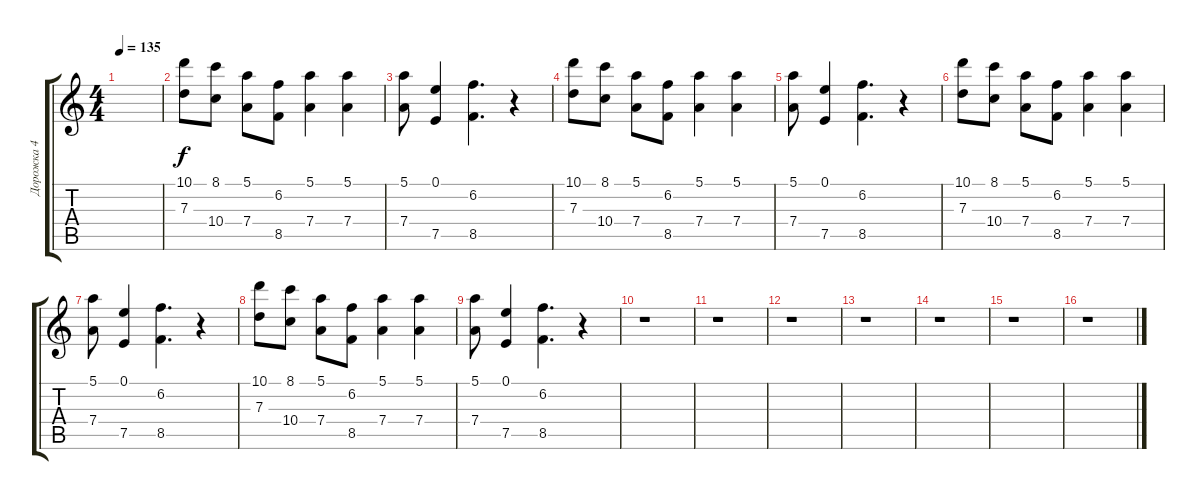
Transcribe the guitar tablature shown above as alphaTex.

\track ("Дорожка 4" "Дорожка 4") {instrument distortionguitar}
\staff {score tabs}
\tuning (E4 B3 G3 D3 A2 E2) {hide}
\ts (4 4)
\tempo 135
\clef g2
\ks c
|
(10.1 7.3).8 (8.1 10.4).8 (5.1 7.4).8 (6.2 8.5).8 (5.1 7.4).4 (5.1 7.4).4 |
(5.1 7.4).8 (0.1 7.5).4 (6.2 8.5).4{d} r.4 |
(10.1 7.3).8 (8.1 10.4).8 (5.1 7.4).8 (6.2 8.5).8 (5.1 7.4).4 (5.1 7.4).4 |
(5.1 7.4).8 (0.1 7.5).4 (6.2 8.5).4{d} r.4 |
(10.1 7.3).8 (8.1 10.4).8 (5.1 7.4).8 (6.2 8.5).8 (5.1 7.4).4 (5.1 7.4).4 |
(5.1 7.4).8 (0.1 7.5).4 (6.2 8.5).4{d} r.4 |
(10.1 7.3).8 (8.1 10.4).8 (5.1 7.4).8 (6.2 8.5).8 (5.1 7.4).4 (5.1 7.4).4 |
(5.1 7.4).8 (0.1 7.5).4 (6.2 8.5).4{d} r.4 |
r.1 |
r.1 |
r.1 |
r.1 |
r.1 |
r.1 |
r.1
